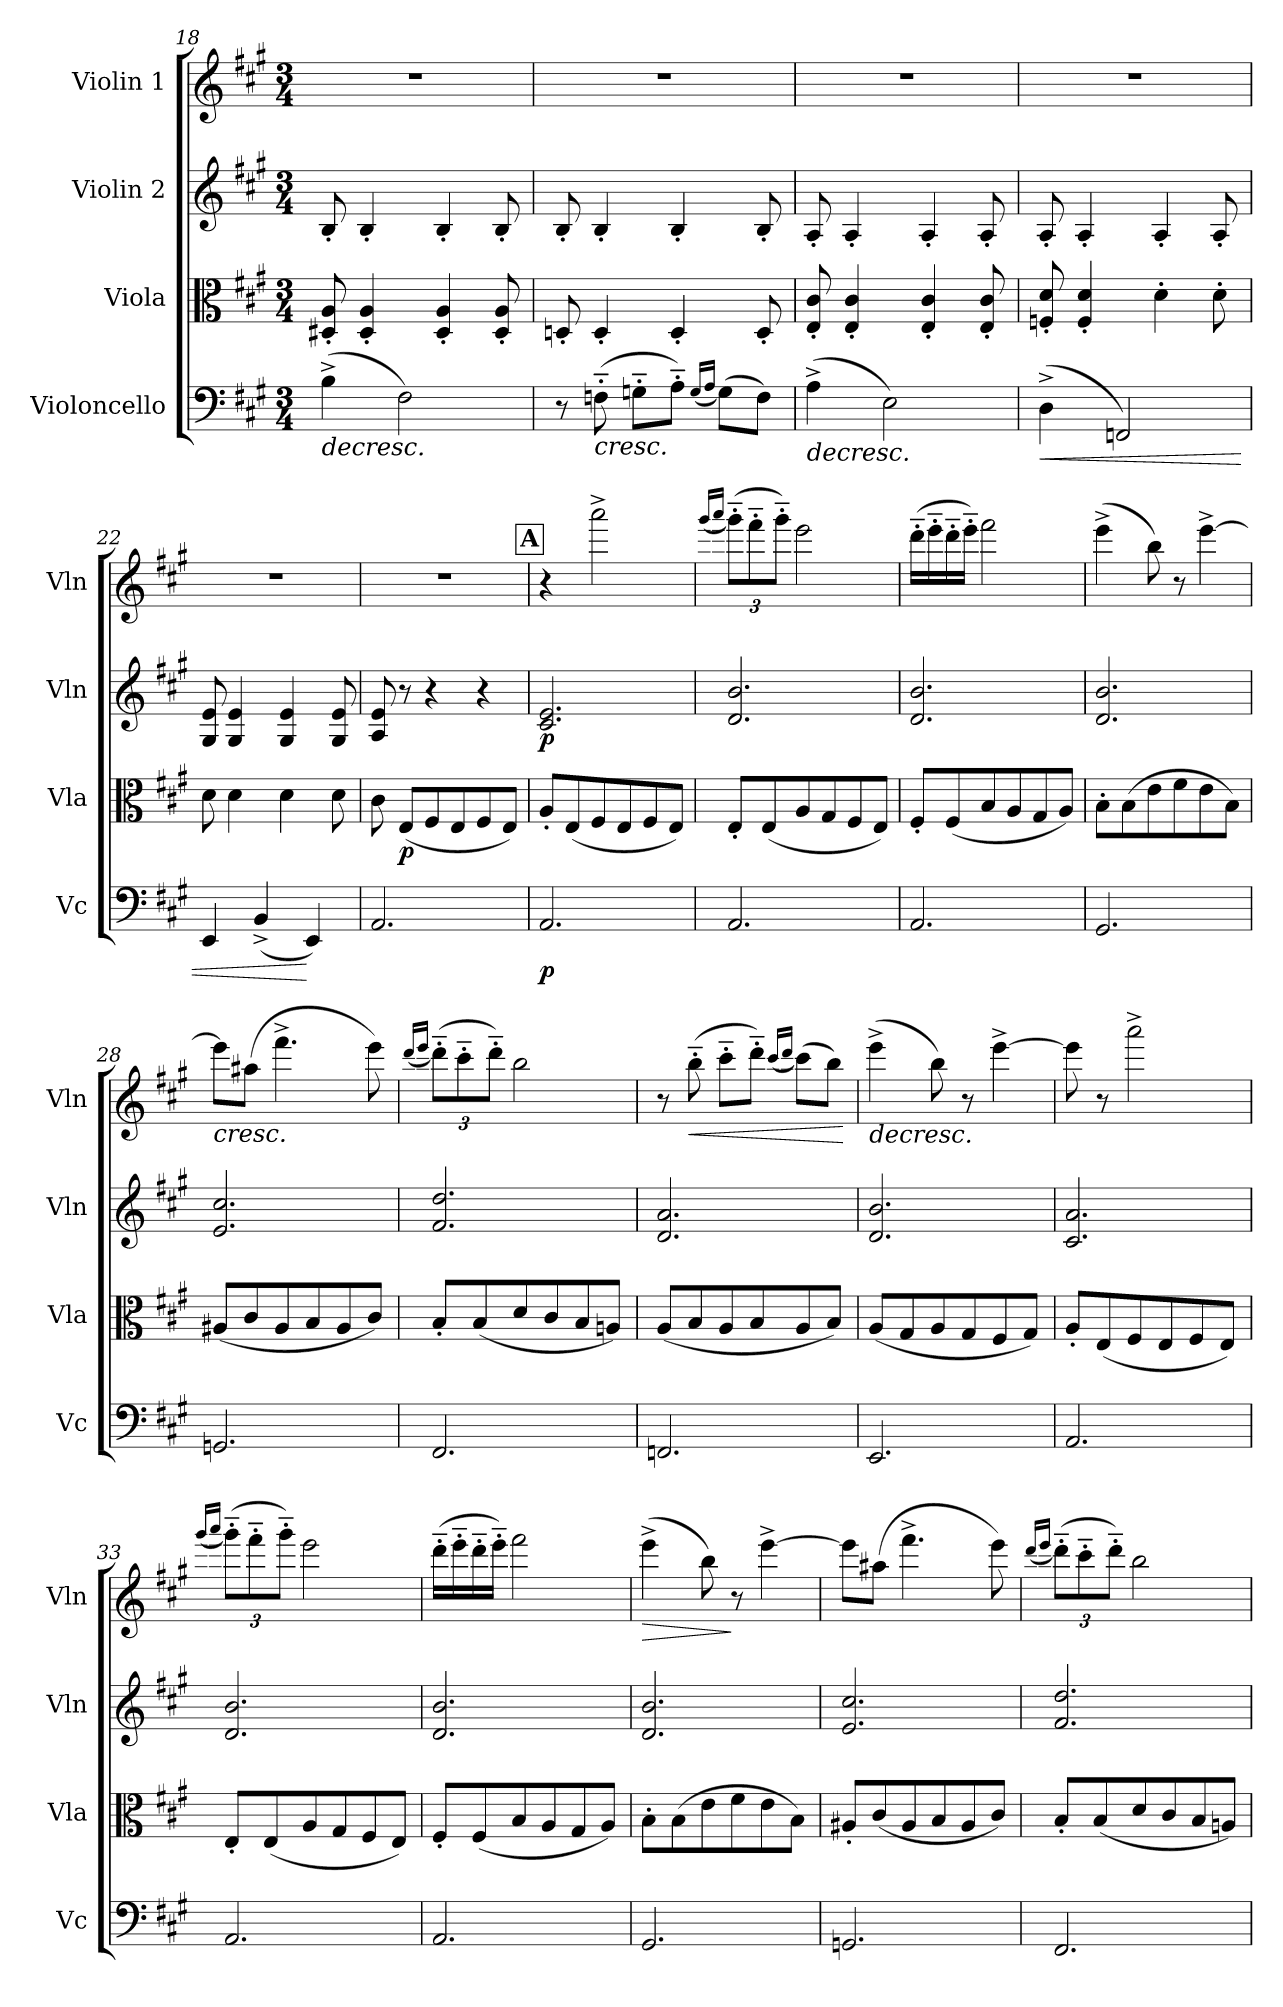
**kern	**dynam	**kern	**dynam	**kern	**dynam	**kern	**dynam
*part4	*part4	*part3	*part3	*part2	*part2	*part1	*part1
*staff4	*staff4	*staff3	*staff3	*staff2	*staff2	*staff1	*staff1
*I"Violoncello	*	*I"Viola	*	*I"Violin 2	*	*I"Violin 1	*
*I'Vc	*	*I'Vla	*	*I'Vln	*	*I'Vln	*
*clefF4	*	*clefC3	*	*clefG2	*	*clefG2	*
*k[f#c#g#]	*	*k[f#c#g#]	*	*k[f#c#g#]	*	*k[f#c#g#]	*
*M3/4	*	*M3/4	*	*M3/4	*	*M3/4	*
=18	=18	=18	=18	=18	=18	=18	=18
!	!LO:HP:b	!	!	!	!	!	!
(4B^\	>	8D#X/' 8A/'	.	8B'/	.	2.r	.
.	.	4D#/' 4A/'	.	4B'/	.	.	.
2F#\)	.	.	.	.	.	.	.
.	.	4D#/' 4A/'	.	4B'/	.	.	.
.	.	8D#/' 8A/'	.	8B'/	.	.	.
=19	=19	=19	=19	=19	=19	=19	=19
8r	.	8Dn'/	.	8B'/	.	2.r	.
!	!LO:HP:b	!	!	!	!	!	!
(8Fn'~\	<	4D'/	.	4B'/	.	.	.
8Gn'~\L	.	.	.	.	.	.	.
8A'~\J)	.	4D'/	.	4B'/	.	.	.
(16qG/LL	.	.	.	.	.	.	.
16qA/JJ	.	.	.	.	.	.	.
(8G\L)	.	.	.	.	.	.	.
8F\J)	.	8D'/	.	8B'/	.	.	.
.	]	.	.	.	.	.	.
=20	=20	=20	=20	=20	=20	=20	=20
!	!LO:HP:b	!	!	!	!	!	!
(4A^\	>	8E/' 8c#/'	.	8A'/	.	2.r	.
.	.	4E/' 4c#/'	.	4A'/	.	.	.
2E\)	[	.	.	.	.	.	.
.	.	4E/' 4c#/'	.	4A'/	.	.	.
.	.	8E/' 8c#/'	.	8A'/	.	.	.
=21	=21	=21	=21	=21	=21	=21	=21
!	!LO:HP:b	!	!	!	!	!	!
(4D^\	<	8Fn/' 8d/'	.	8A'/	.	2.r	.
.	.	4F/' 4d/'	.	4A'/	.	.	.
2FFn/)	]	.	.	.	.	.	.
.	.	4d'\	.	4A'/	.	.	.
.	.	8d'\	.	8A'/	.	.	.
!!LO:LB:g=z
=22	=22	=22	=22	=22	=22	=22	=22
4EE/	.	8d\	.	8G#/ 8e/	.	2.r	.
.	.	4d\	.	4G#/ 4e/	.	.	.
(4BB^>/	.	.	.	.	.	.	.
.	.	4d\	.	4G#/ 4e/	.	.	.
4EE/)	[	.	.	.	.	.	.
.	.	8d\	.	8G#/ 8e/	.	.	.
=23	=23	=23	=23	=23	=23	=23	=23
2.AA/	.	8c#\	.	8A/ 8e/	.	2.r	.
!	!	!	!LO:DY:b	!	!	!	!
.	.	(8E/L	p	8r	.	.	.
.	.	8F#/	.	4r	.	.	.
.	.	8E/	.	.	.	.	.
.	.	8F#/	.	4r	.	.	.
.	.	8E/J)	.	.	.	.	.
!!LO:REH:place=s1:a:B:cj:fs=14:t=A
=24	=24	=24	=24	=24	=24	=24	=24
!	!LO:DY:b	!	!	!	!LO:DY:b	!	!
2.AA/	p	8A'/L	.	2.c#/ 2.e/	p	4r	.
.	.	(8E/	.	.	.	.	.
!	!	!	!	!	!	!	!LO:DY:b
!	!	!	!	!	!	!	!LO:DY:n=1:b
.	.	8F#/	.	.	.	2aaa^\	p other-dynamics
.	.	8E/	.	.	.	.	.
.	.	8F#/	.	.	.	.	.
.	.	8E/J)	.	.	.	.	.
=25	=25	=25	=25	=25	=25	=25	=25
.	.	.	.	.	.	(16qggg#/LL	.
.	.	.	.	.	.	16qaaa/JJ	.
*	*	*	*	*	*	*Xbrackettup	*
2.AA/	.	8E'/L	.	2.d/ 2.b/	.	(12ggg#'~\L)	.
.	.	.	.	.	.	12fff#'~\	.
.	.	(8E/	.	.	.	.	.
.	.	.	.	.	.	12ggg#'~\J)	.
.	.	8A/	.	.	.	2eee\	.
.	.	8G#/	.	.	.	.	.
.	.	8F#/	.	.	.	.	.
.	.	8E/J)	.	.	.	.	.
=26	=26	=26	=26	=26	=26	=26	=26
2.AA/	.	8F#'/L	.	2.d/ 2.b/	.	(16ddd'~\LL	.
.	.	.	.	.	.	16eee'~\	.
.	.	(8F#/	.	.	.	16ddd'~\	.
.	.	.	.	.	.	16eee'~\JJ)	.
.	.	8B/	.	.	.	2fff#\	.
.	.	8A/	.	.	.	.	.
.	.	8G#/	.	.	.	.	.
.	.	8A/J)	.	.	.	.	.
=27	=27	=27	=27	=27	=27	=27	=27
2.GG#/	.	8B'\L	.	2.d/ 2.b/	.	(4eee^\	.
.	.	(8B\	.	.	.	.	.
.	.	8e\	.	.	.	8bb\)	.
.	.	8f#\	.	.	.	8r	.
.	.	8e\	.	.	.	[4eee^\	.
.	.	8B\J)	.	.	.	.	.
!!LO:PB:g=z
=28	=28	=28	=28	=28	=28	=28	=28
!	!	!	!	!	!	!	!LO:HP:b
2.GGn/	.	(8A#X/L	.	2.e/ 2.cc#/	.	8eee\L]	<
.	.	8c#/	.	.	.	(8aa#X\J	.
.	.	8A#/	.	.	.	4.fff#^\	.
.	.	8B/	.	.	.	.	.
.	.	8A#/	.	.	.	.	.
.	.	8c#/J)	.	.	.	8eee\)	.
!!LO:LB:g=z
=29	=29	=29	=29	=29	=29	=29	=29
.	.	.	.	.	.	(16qddd/LL	.
.	.	.	.	.	.	16qeee/JJ	.
2.FF#/	.	8B'/L	.	2.f#/ 2.dd/	.	(12ddd'~\L)	.
.	.	.	.	.	.	12ccc#'~\	.
.	.	(8B/	.	.	.	.	.
.	.	.	.	.	.	12ddd'~\J)	.
.	.	8d/	.	.	.	2bb\	.
.	.	8c#/	.	.	.	.	.
.	.	8B/	.	.	.	.	.
.	.	8An/J)	.	.	.	.	.
=30	=30	=30	=30	=30	=30	=30	=30
2.FFn/	.	(8A/L	.	2.d/ 2.a/	.	8r	.
!	!	!	!	!	!	!	!LO:HP:b
.	.	8B/	.	.	.	(8bb'~\	<
.	.	8A/	.	.	.	8ccc#'~\L	.
.	.	8B/	.	.	.	8ddd'~\J)	.
.	.	.	.	.	.	(16qccc#/LL	.
.	.	.	.	.	.	16qddd/JJ	.
.	.	8A/	.	.	.	(8ccc#\L)	.
.	.	8B/J)	.	.	.	8bb\J)	.
.	.	.	.	.	.	.	[
=31	=31	=31	=31	=31	=31	=31	=31
!	!	!	!	!	!	!	!LO:HP:b
2.EE/	.	(8A/L	.	2.d/ 2.b/	.	(4eee^\	>
.	.	8G#/	.	.	.	.	.
.	.	8A/	.	.	.	8bb\)	.
.	.	8G#/	.	.	.	8r	[
.	.	8F#/	.	.	.	[4eee^\	.
.	.	8G#/J)	.	.	.	.	.
=32	=32	=32	=32	=32	=32	=32	=32
2.AA/	.	8A'/L	.	2.c#/ 2.a/	.	8eee\]	.
.	.	(8E/	.	.	.	8r	.
.	.	8F#/	.	.	.	2aaa^\	.
.	.	8E/	.	.	.	.	.
.	.	8F#/	.	.	.	.	.
.	.	8E/J)	.	.	.	.	.
=33	=33	=33	=33	=33	=33	=33	=33
.	.	.	.	.	.	(16qggg#/LL	.
.	.	.	.	.	.	16qaaa/JJ	.
2.AA/	.	8E'/L	.	2.d/ 2.b/	.	(12ggg#'~\L)	.
.	.	.	.	.	.	12fff#'~\	.
.	.	(8E/	.	.	.	.	.
.	.	.	.	.	.	12ggg#'~\J)	.
.	.	8A/	.	.	.	2eee\	.
.	.	8G#/	.	.	.	.	.
.	.	8F#/	.	.	.	.	.
.	.	8E/J)	.	.	.	.	.
!!LO:LB:g=z
=34	=34	=34	=34	=34	=34	=34	=34
2.AA/	.	8F#'/L	.	2.d/ 2.b/	.	(16ddd'~\LL	.
.	.	.	.	.	.	16eee'~\	.
.	.	(8F#/	.	.	.	16ddd'~\	.
.	.	.	.	.	.	16eee'~\JJ)	.
.	.	8B/	.	.	.	2fff#\	.
.	.	8A/	.	.	.	.	.
.	.	8G#/	.	.	.	.	.
.	.	8A/J)	.	.	.	.	.
=35	=35	=35	=35	=35	=35	=35	=35
!	!	!	!	!	!	!	!LO:HP:b
2.GG#/	.	8B'\L	.	2.d/ 2.b/	.	(4eee^\	>
.	.	(8B\	.	.	.	.	.
.	.	8e\	.	.	.	8bb\)	.
.	.	8f#\	.	.	.	8r	]
.	.	8e\	.	.	.	[4eee^\	.
.	.	8B\J)	.	.	.	.	.
!!LO:PB:g=z
=36	=36	=36	=36	=36	=36	=36	=36
2.GGn/	.	8A#X'/L	.	2.e/ 2.cc#/	.	8eee\L]	.
.	.	(8c#/	.	.	.	(8aa#X\J	.
.	.	8A#/	.	.	.	4.fff#^\	]
.	.	8B/	.	.	.	.	.
.	.	8A#/	.	.	.	.	.
.	.	8c#/J)	.	.	.	8eee\)	.
=37	=37	=37	=37	=37	=37	=37	=37
.	.	.	.	.	.	(16qddd/LL	.
.	.	.	.	.	.	16qeee/JJ	.
2.FF#/	.	8B'/L	.	2.f#/ 2.dd/	.	(12ddd'~\L)	.
.	.	.	.	.	.	12ccc#'~\	.
.	.	(8B/	.	.	.	.	.
.	.	.	.	.	.	12ddd'~\J)	.
.	.	8d/	.	.	.	2bb\	.
.	.	8c#/	.	.	.	.	.
.	.	8B/	.	.	.	.	.
.	.	8An/J)	.	.	.	.	.
=	=	=	=	=	=	=	=
*-	*-	*-	*-	*-	*-	*-	*-
